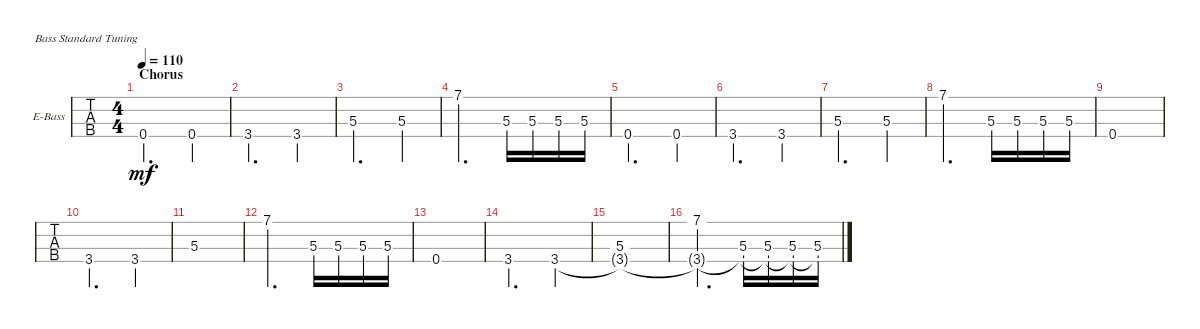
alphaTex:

\defaultSystemsLayout 4
\bracketExtendMode groupsimilarinstruments
\firstSystemTrackNameOrientation horizontal
\otherSystemsTrackNameOrientation horizontal
\track ("Akshay" "E-Bass") {instrument electricbassfinger}
\staff {tabs}
\tuning (G2 D2 A1 E1)
\ts (4 4)
\section ("" "Chorus")
\tempo 110
\clef f4
\ks c
0.4.2{d dy mf} 0.4.4 |
3.4.2{d} 3.4.4 |
5.3.2{d} 5.3.4 |
7.1.2{d} 5.3.16 5.3.16 5.3.16 5.3.16 |
0.4.2{d} 0.4.4 |
3.4.2{d} 3.4.4 |
5.3.2{d} 5.3.4 |
7.1.2{d} 5.3.16 5.3.16 5.3.16 5.3.16 |
0.4.1 |
3.4.2{d} 3.4.4 |
5.3.1 |
7.1.2{d} 5.3.16 5.3.16 5.3.16 5.3.16 |
0.4.1 |
3.4.2{d} 3.4.4 |
(5.3 3.4{t}).1 |
(7.1 3.4{t}).2{d} (5.3 3.4{t}).16 (5.3 3.4{t}).16 (5.3 3.4{t}).16 (5.3 3.4{t}).16
